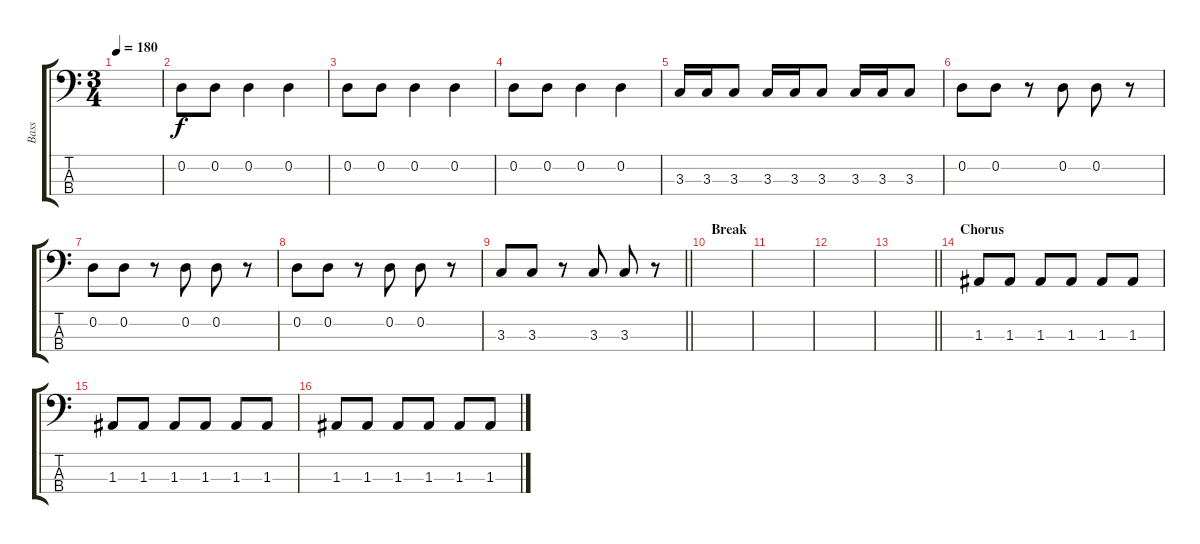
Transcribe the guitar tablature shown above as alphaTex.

\track ("Bass" "Bass") {instrument electricbassfinger}
\staff {score tabs}
\tuning (G2 D2 A1 E1) {hide}
\ts (3 4)
\tempo 180
\clef f4
\ks c
|
0.2.8 0.2.8 0.2.4 0.2.4 |
0.2.8 0.2.8 0.2.4 0.2.4 |
0.2.8 0.2.8 0.2.4 0.2.4 |
3.3.16 3.3.16 3.3.8 3.3.16 3.3.16 3.3.8 3.3.16 3.3.16 3.3.8 |
0.2.8 0.2.8 r.8 0.2.8 0.2.8 r.8 |
0.2.8 0.2.8 r.8 0.2.8 0.2.8 r.8 |
0.2.8 0.2.8 r.8 0.2.8 0.2.8 r.8 |
\barLineRight lightlight
3.3.8 3.3.8 r.8 3.3.8 3.3.8 r.8 |
\section ("" "Break")
|
|
|
\barLineRight lightlight
|
\section ("" "Chorus")
1.3.8 1.3.8 1.3.8 1.3.8 1.3.8 1.3.8 |
1.3.8 1.3.8 1.3.8 1.3.8 1.3.8 1.3.8 |
1.3.8 1.3.8 1.3.8 1.3.8 1.3.8 1.3.8
